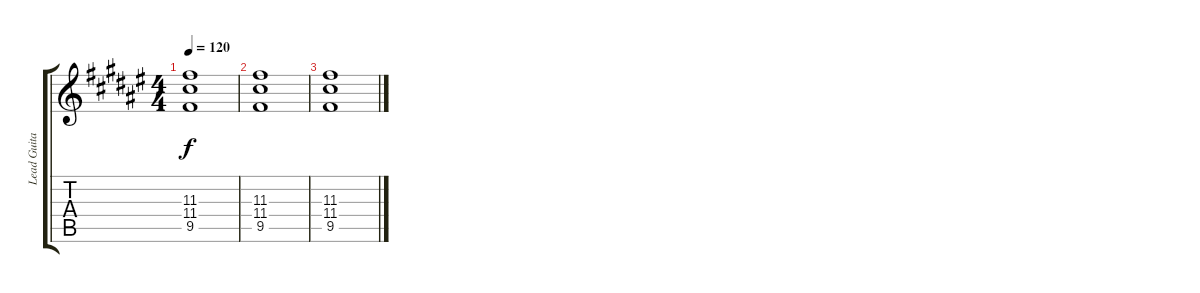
\track ("Lead Guitar" "Lead Guita") {instrument distortionguitar}
\staff {score tabs}
\tuning (E4 B3 G3 D3 A2 E2) {hide}
\ts (4 4)
\tempo 120
\clef g2
\ks f#
(11.3 11.4 9.5).1{dy f} |
(11.3 11.4 9.5).1 |
(11.3 11.4 9.5).1
